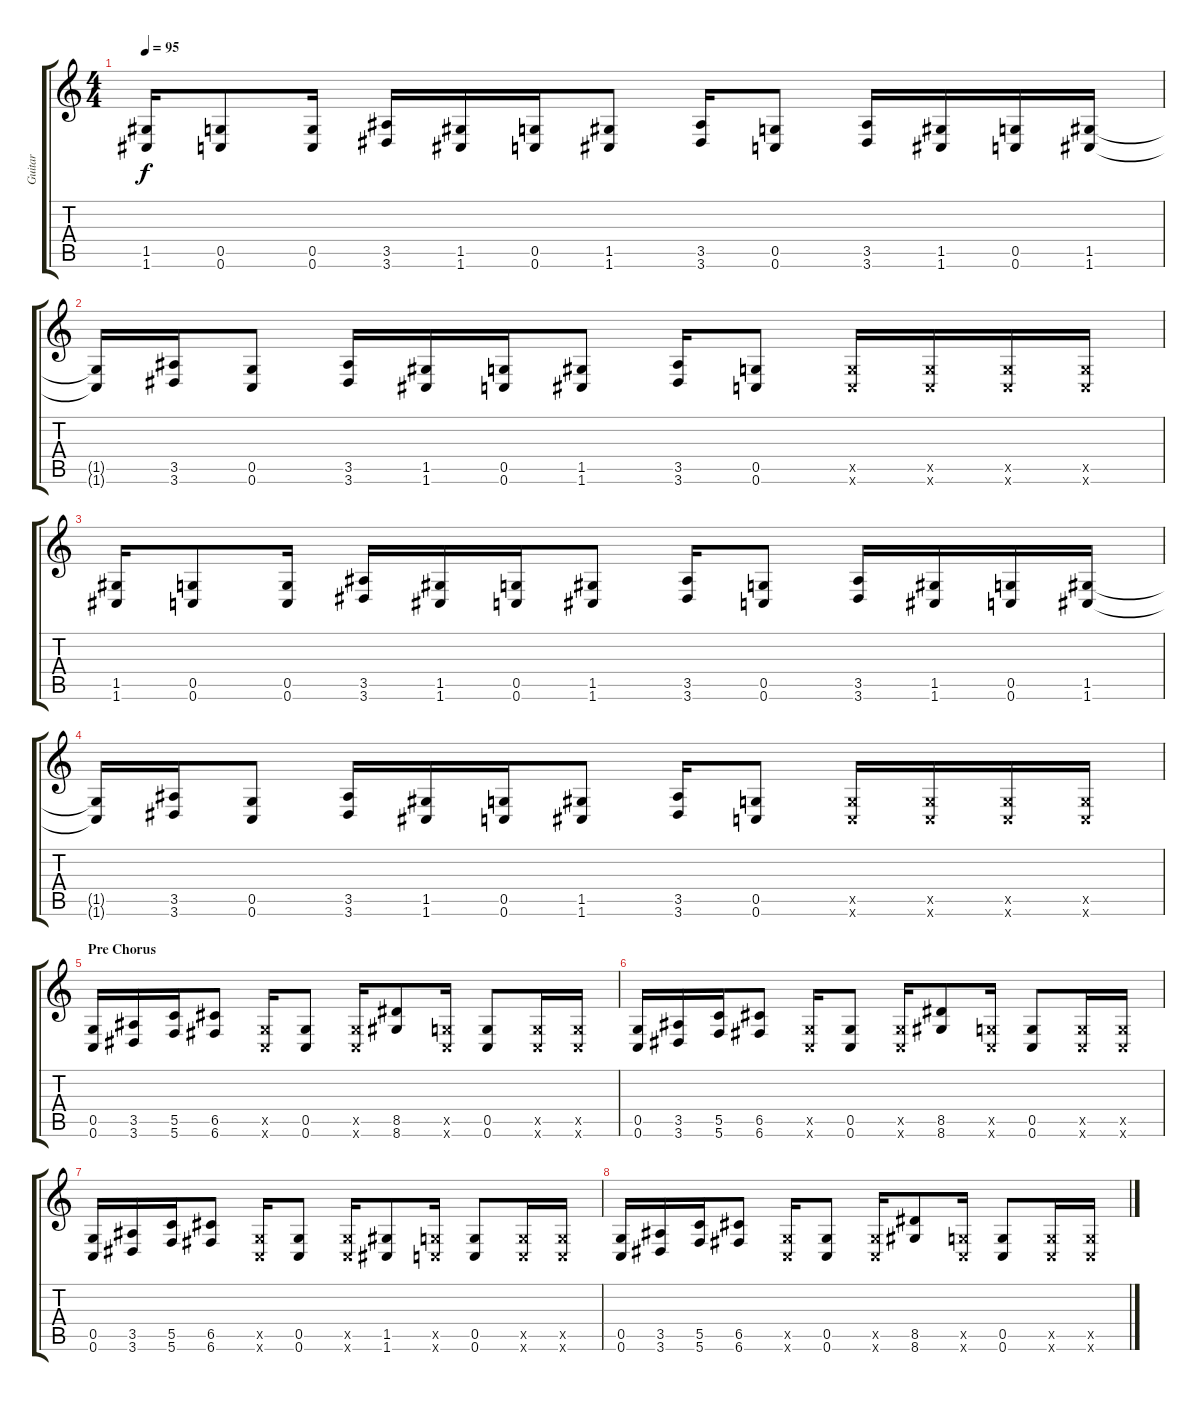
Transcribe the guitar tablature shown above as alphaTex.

\track ("Guitar" "Guitar") {instrument distortionguitar}
\staff {score tabs}
\tuning (D4 A3 F3 C3 G2 C2) {hide}
\ts (4 4)
\tempo 95
\clef g2
\ks c
(1.5 1.6).16{dy f} (0.5 0.6).8 (0.5 0.6).16 (3.5 3.6).16 (1.5 1.6).16 (0.5 0.6).16 (1.5 1.6).8 (3.5 3.6).16 (0.5 0.6).8 (3.5 3.6).16 (1.5 1.6).16 (0.5 0.6).16 (1.5 1.6).16 |
(1.5{t} 1.6{t}).16 (3.5 3.6).16 (0.5 0.6).8 (3.5 3.6).16 (1.5 1.6).16 (0.5 0.6).16 (1.5 1.6).8 (3.5 3.6).16 (0.5 0.6).8 (0.5{x} 0.6{x}).16 (0.5{x} 0.6{x}).16 (0.5{x} 0.6{x}).16 (0.5{x} 0.6{x}).16 |
(1.5 1.6).16 (0.5 0.6).8 (0.5 0.6).16 (3.5 3.6).16 (1.5 1.6).16 (0.5 0.6).16 (1.5 1.6).8 (3.5 3.6).16 (0.5 0.6).8 (3.5 3.6).16 (1.5 1.6).16 (0.5 0.6).16 (1.5 1.6).16 |
(1.5{t} 1.6{t}).16 (3.5 3.6).16 (0.5 0.6).8 (3.5 3.6).16 (1.5 1.6).16 (0.5 0.6).16 (1.5 1.6).8 (3.5 3.6).16 (0.5 0.6).8 (0.5{x} 0.6{x}).16 (0.5{x} 0.6{x}).16 (0.5{x} 0.6{x}).16 (0.5{x} 0.6{x}).16 |
\section ("" "Pre Chorus")
(0.5 0.6).16 (3.5 3.6).16 (5.5 5.6).16 (6.5 6.6).8 (0.5{x} 0.6{x}).16 (0.5 0.6).8 (0.5{x} 0.6{x}).16 (8.5 8.6).8 (0.5{x} 0.6{x}).16 (0.5 0.6).8 (0.5{x} 0.6{x}).16 (0.5{x} 0.6{x}).16 |
(0.5 0.6).16 (3.5 3.6).16 (5.5 5.6).16 (6.5 6.6).8 (0.5{x} 0.6{x}).16 (0.5 0.6).8 (0.5{x} 0.6{x}).16 (8.5 8.6).8 (0.5{x} 0.6{x}).16 (0.5 0.6).8 (0.5{x} 0.6{x}).16 (0.5{x} 0.6{x}).16 |
(0.5 0.6).16 (3.5 3.6).16 (5.5 5.6).16 (6.5 6.6).8 (0.5{x} 0.6{x}).16 (0.5 0.6).8 (0.5{x} 0.6{x}).16 (1.5 1.6).8 (0.5{x} 0.6{x}).16 (0.5 0.6).8 (0.5{x} 0.6{x}).16 (0.5{x} 0.6{x}).16 |
(0.5 0.6).16 (3.5 3.6).16 (5.5 5.6).16 (6.5 6.6).8 (0.5{x} 0.6{x}).16 (0.5 0.6).8 (0.5{x} 0.6{x}).16 (8.5 8.6).8 (0.5{x} 0.6{x}).16 (0.5 0.6).8 (0.5{x} 0.6{x}).16 (0.5{x} 0.6{x}).16
